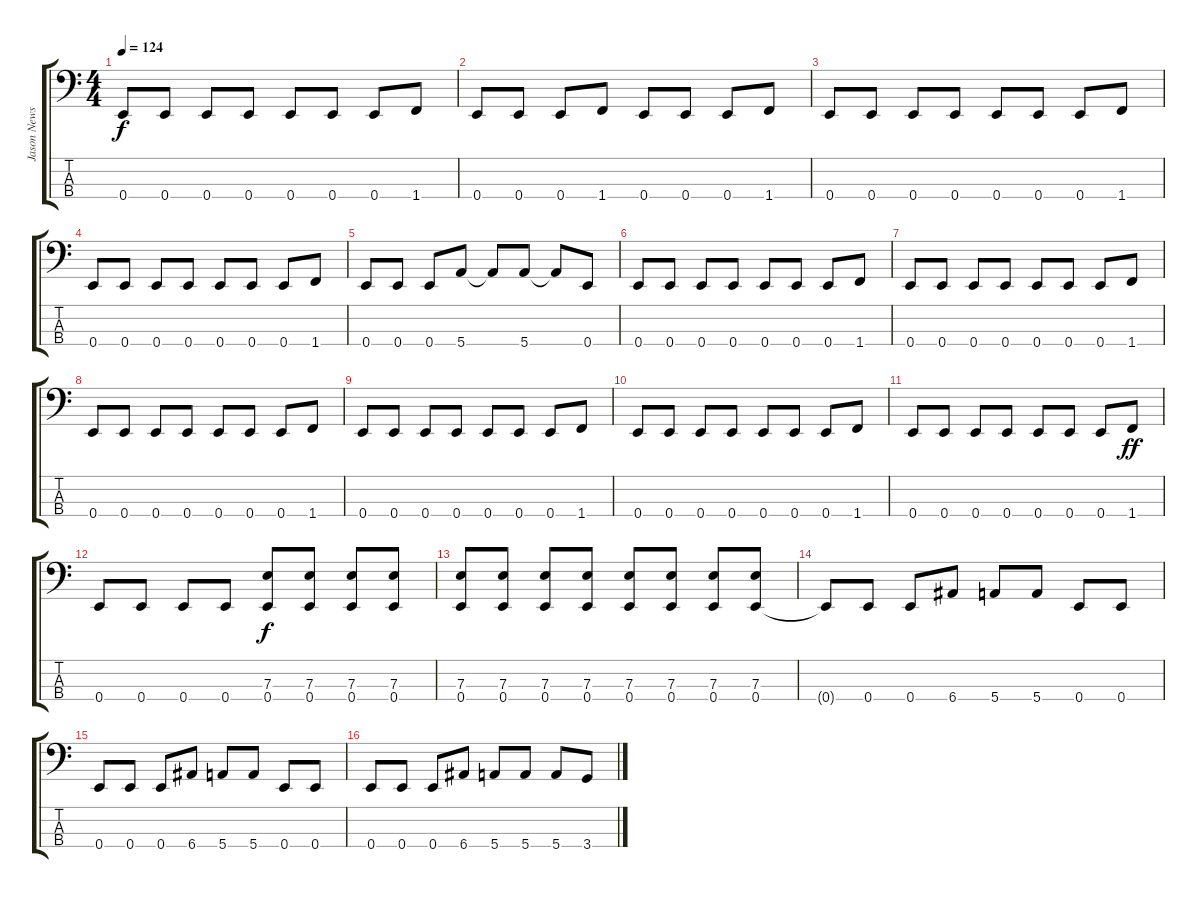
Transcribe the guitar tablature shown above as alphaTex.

\track ("Jason Newsted" "Jason News") {instrument electricbasspick}
\staff {score tabs}
\tuning (G2 D2 A1 E1) {hide}
\ts (4 4)
\tempo 124
\clef f4
\ks c
0.4.8{dy f} 0.4.8 0.4.8 0.4.8 0.4.8 0.4.8 0.4.8 1.4.8 |
0.4.8 0.4.8 0.4.8 1.4.8 0.4.8 0.4.8 0.4.8 1.4.8 |
0.4.8 0.4.8 0.4.8 0.4.8 0.4.8 0.4.8 0.4.8 1.4.8 |
0.4.8 0.4.8 0.4.8 0.4.8 0.4.8 0.4.8 0.4.8 1.4.8 |
0.4.8 0.4.8 0.4.8 5.4.8 5.4{t}.8 5.4.8 5.4{t}.8 0.4.8 |
0.4.8 0.4.8 0.4.8 0.4.8 0.4.8 0.4.8 0.4.8 1.4.8 |
0.4.8 0.4.8 0.4.8 0.4.8 0.4.8 0.4.8 0.4.8 1.4.8 |
0.4.8 0.4.8 0.4.8 0.4.8 0.4.8 0.4.8 0.4.8 1.4.8 |
0.4.8 0.4.8 0.4.8 0.4.8 0.4.8 0.4.8 0.4.8 1.4.8 |
0.4.8 0.4.8 0.4.8 0.4.8 0.4.8 0.4.8 0.4.8 1.4.8 |
0.4.8 0.4.8 0.4.8 0.4.8 0.4.8 0.4.8 0.4.8 1.4.8{dy ff} |
0.4.8 0.4.8 0.4.8 0.4.8 (7.3 0.4).8{dy f} (7.3 0.4).8 (7.3 0.4).8 (7.3 0.4).8 |
(7.3 0.4).8 (7.3 0.4).8 (7.3 0.4).8 (7.3 0.4).8 (7.3 0.4).8 (7.3 0.4).8 (7.3 0.4).8 (7.3 0.4).8 |
0.4{t}.8 0.4.8 0.4.8 6.4.8 5.4.8 5.4.8 0.4.8 0.4.8 |
0.4.8 0.4.8 0.4.8 6.4.8 5.4.8 5.4.8 0.4.8 0.4.8 |
0.4.8 0.4.8 0.4.8 6.4.8 5.4.8 5.4.8 5.4.8 3.4.8
